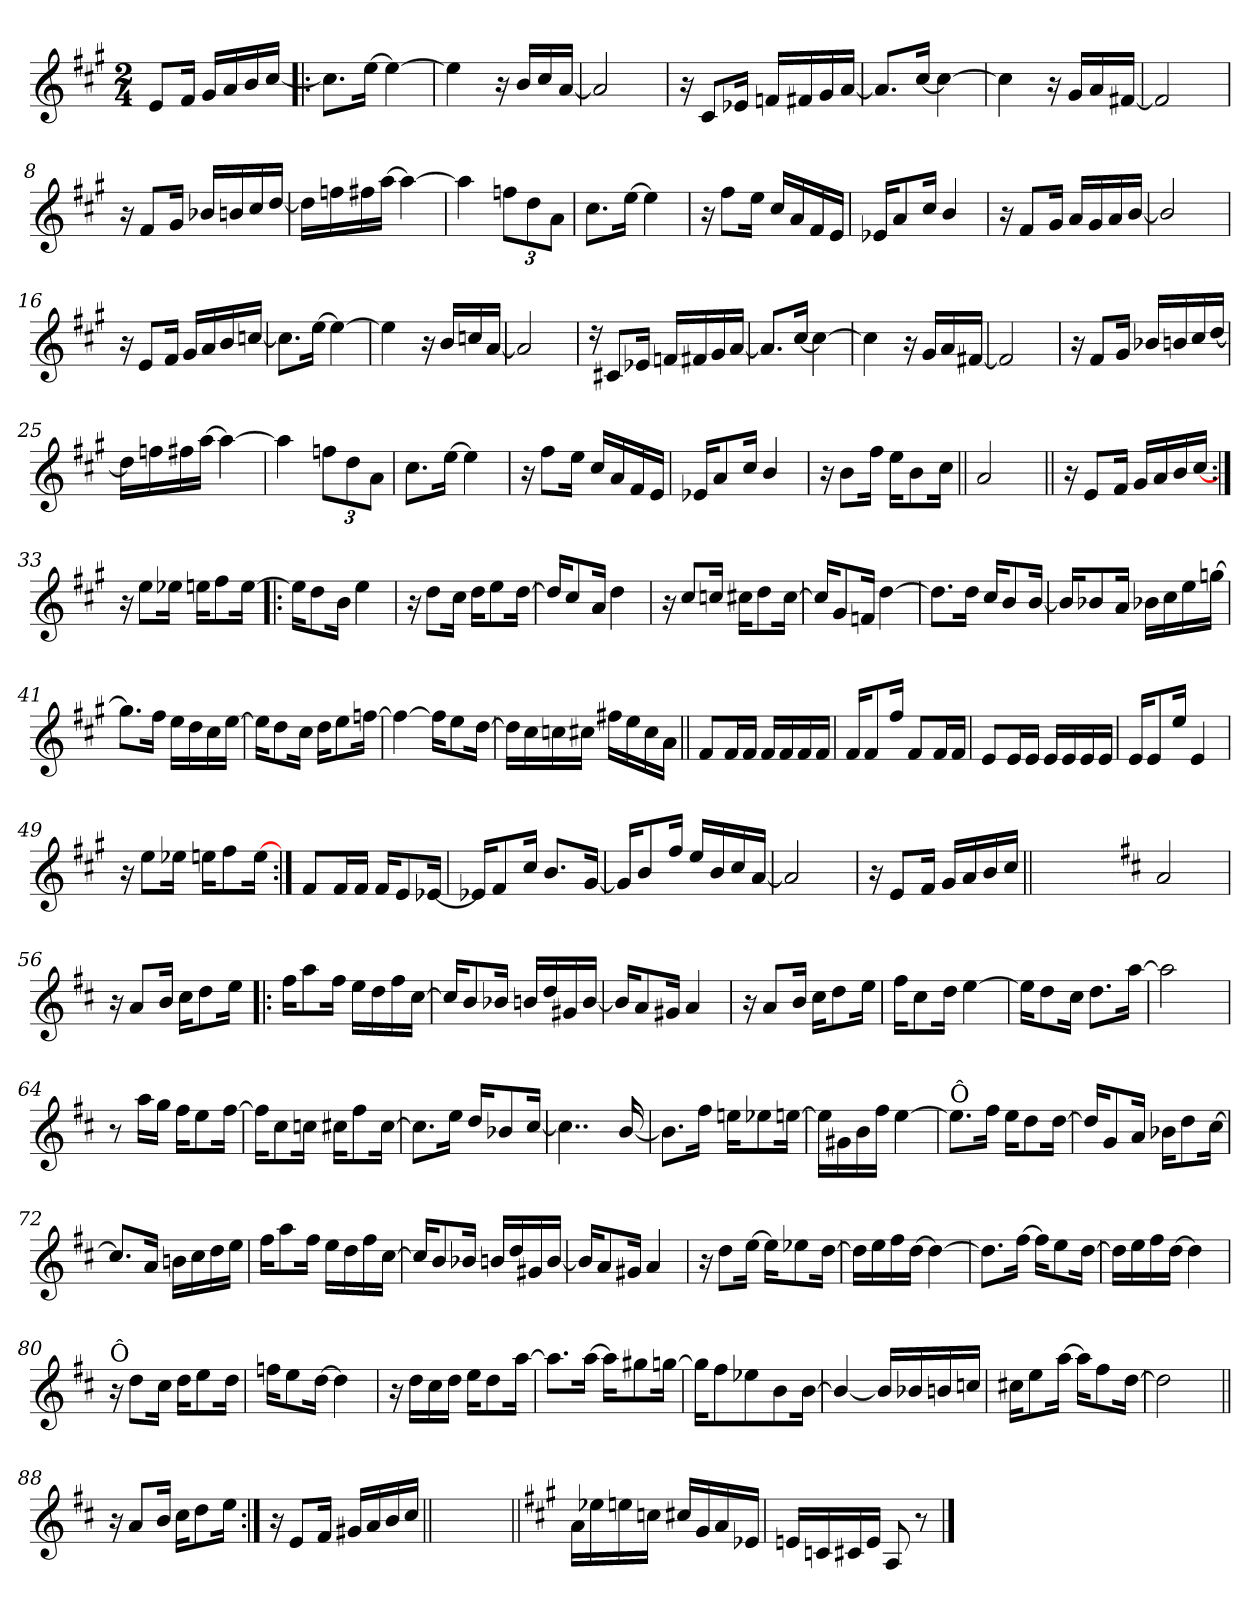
**kern
*part1
*staff1
*clefG2
*k[f#c#g#]
*A:
*M2/4
=
8e/L
16f#/Jk
16g#/LL
16a/
16b/
[16cc#/JJ
=1!|:
8.cc#\L]
[16ee\Jk
4ee\_
=2
4ee\]
16r
16b/LL
16cc#/
[16a/JJ
=3
2a/]
=4
16r
8c#/L
16e-X/Jk
16fn/LL
16f#X/
16g#/
[16a/JJ
!!LO:LB:g=z
=5
8.a/L]
[>16cc#/Jk
4cc#\_
=6
4cc#\]
16r
16g#/LL
16a/
[16f#X/JJ
=7
2f#/]
=8
16r
8f#/L
16g#/Jk
16b-X/LL
16bn/
16cc#/
[16dd/JJ
=9
16dd\LL]
16ffn\
16ff#X\
[16aa\JJ
4aa\_
!!LO:LB:g=z
=10
4aa\]
12ffn\L
12dd\
12a\J
=11
8.cc#\L
[16ee\Jk
4ee\]
=12
16r
8ff#\L
16ee\Jk
16cc#/LL
16a/
16f#/
16e/JJ
=13
16e-X/KL
8a/
16cc#/Jk
4b/
=14
16r
8f#/L
16g#/Jk
16a/LL
16g#/
16a/
[16b/JJ
=15
2b/]
!!LO:LB:g=z
=16
16r
8e/L
16f#/Jk
16g#/LL
16a/
16b/
[16ccn/JJ
=17
8.ccn\L]
[16ee\Jk
4ee\_
=18
4ee\]
16r
16b/LL
16ccn/
[16a/JJ
=19
2a/]
=20
16rcc
8c#X/L
16e-X/Jk
16fn/LL
16f#X/
16g#/
[16a/JJ
!!LO:LB:g=z
=21
8.a/L]
[>16cc#/Jk
4cc#\_
=22
4cc#\]
16r
16g#/LL
16a/
[16f#X/JJ
=23
2f#/]
=24
16r
8f#/L
16g#/Jk
16b-X/LL
16bn/
16cc#/
[16dd/JJ
=25
16dd\LL]
16ffn\
16ff#X\
[16aa\JJ
4aa\_
=26
4aa\]
12ffn\L
12dd\
12a\J
!!LO:LB:g=z
=27
8.cc#\L
[16ee\Jk
4ee\]
=28
16r
8ff#\L
16ee\Jk
16cc#/LL
16a/
16f#/
16e/JJ
=29
16e-X/KL
8a/
16cc#/Jk
4b/
=30
16r
8b\L
16ff#\Jk
16ee\KL
8b\
16cc#\Jk
=31||
2a/
=32||
16r
8e/L
16f#/Jk
16g#/LL
16a/
16b/
[16cc#/JJ
!!LO:LB:g=z
=33:|!
16r
8ee\L
16ee-X\Jk
16een\KL
8ff#\
[16ee\Jk
=34!|:
16ee\KL]
8dd\
16b\Jk
4ee\
=35
16r
8dd\L
16cc#\Jk
16dd\KL
8ee\
[16dd\Jk
=36
16dd/KL]
8cc#/
16a/Jk
4dd\
=37
16r
8cc#/L
16ccn/Jk
16cc#X\KL
8dd\
[16cc#\Jk
=38
16cc#/KL]
8g#/
16fn/Jk
[4dd\
!!LO:LB:g=z
=39
8.dd\L]
16dd\Jk
16cc#/KL
8b/
[16b/Jk
=40
16bn/KL]
8b-X/
16a/Jk
16b-X\LL
16cc#\
16ee\
[16ggn\JJ
=41
8.ggn\L]
16ff#\Jk
16ee\LL
16dd\
16cc#\
[16ee\JJ
=42
16ee\KL]
8dd\
16cc#\Jk
16dd\KL
8ee\
[16ffn\Jk
=43
4ffn\_
16ff\KL]
8ee\
[16dd\Jk
!!LO:LB:g=z
=44
16dd\LL]
16cc#\
16ccn\
16cc#X\JJ
16ff#X\LL
16ee\
16cc#\
16a\JJ
=45||
8f#/L
16f#/L
16f#/JJ
16f#/LL
16f#/
16f#/
16f#/JJ
=46
16f#/KL
8f#/
16ff#/Jk
8f#/L
16f#/L
16f#/JJ
=47
8e/L
16e/L
16e/JJ
16e/LL
16e/
16e/
16e/JJ
=48
16e/KL
8e/
16ee/Jk
4e/
=49
16r
8ee\L
16ee-X\Jk
16een\KL
8ff#\
[16ee\Jk
!!LO:PB:g=z
=50:|!
8f#/L
16f#/L
16f#/JJ
16f#/KL
8e/
[16e-X/Jk
=51
16e-X/KL]
8f#/
16cc#/Jk
8.b/L
[16g#/Jk
=52
16g#/KL]
8b/
16ff#/Jk
16ee/LL
16b/
16cc#/
[16a/JJ
=53
2a/]
=54
16r
8e/L
16f#/Jk
16g#/LL
16a/
16b/
16cc#/JJ
=54X541||
2ryy
!!LO:LB:g=z
=55-
*k[f#c#]
*D:
2a/
=56
16r
8a/L
16b/Jk
16cc#\KL
8dd\
16ee\Jk
=57!|:
16ff#\KL
8aa\
16ff#\Jk
16ee\LL
16dd\
16ff#\
[16cc#\JJ
=58
16cc#/KL]
8b/
16b-X/Jk
16bn/LL
16dd/
16g#X/
[16b/JJ
=59
16b/KL]
8a/
16g#X/Jk
4a/
!!LO:LB:g=z
=60
16r
8a/L
16b/Jk
16cc#\KL
8dd\
16ee\Jk
=61
16ff#\KL
8cc#\
16dd\Jk
[4ee\
=62
16ee\KL]
8dd\
16cc#\Jk
8.dd\L
[16aa\Jk
=63
2aa\]
=64
8r
16aa\LL
16gg\JJ
16ff#\KL
8ee\
[16ff#\Jk
!!LO:LB:g=z
=65
16ff#\KL]
8cc#\
16ccn\Jk
16cc#X\KL
8ff#\
[16cc#\Jk
=66
8.cc#\L]
16ee\Jk
16dd/KL
8b-X/
[16cc#/Jk
=67
4..cc#\]
[16b/
=68
8.b\L]
16ff#\Jk
16een\KL
8ee-X\
[16een\Jk
=69
16ee\LL]
16g#X\
16b\
16ff#\JJ
[4ee\
!!LO:LB:g=z
=70
!LO:TX:a:t=Ô
8.ee\L]
16ff#\Jk
16ee\KL
8dd\
[16dd\Jk
=71
16dd/KL]
8g/
16a/Jk
16b-X\KL
8dd\
[16cc#\Jk
=72
8.cc#/L]
16a/Jk
16bn\LL
16cc#\
16dd\
16ee\JJ
=73
16ff#\KL
8aa\
16ff#\Jk
16ee\LL
16dd\
16ff#\
[16cc#\JJ
=74
16cc#/KL]
8b/
16b-X/Jk
16bn/LL
16dd/
16g#X/
[16b/JJ
!!LO:LB:g=z
=75
16b/KL]
8a/
16g#X/Jk
4a/
=76
16r
8dd\L
[16ee\Jk
16ee\KL]
8ee-X\
[16dd\Jk
=77
16dd\LL]
16ee\
16ff#\
[16dd\JJ
4dd\_
=78
8.dd\L]
[16ff#\Jk
16ff#\KL]
8ee\
[16dd\Jk
=79
16dd\LL]
16ee\
16ff#\
[16dd\JJ
4dd\]
!!LO:LB:g=z
=80
!LO:TX:a:t=Ô
16r
8dd\L
16cc#\Jk
16dd\KL
8ee\
16dd\Jk
=81
16ffn\KL
8ee\
[16dd\Jk
4dd\]
=82
16r
16dd\LL
16cc#\
16dd\JJ
16ee\KL
8dd\
[16aa\Jk
=83
8.aa\L]
[16aa\Jk
16aa\KL]
8gg#X\
[16ggn\Jk
=84
16gg\KL]
8ff#\
8ee-X\
8b\
[16b\Jk
!!LO:LB:g=z
=85
4b/_
16b/LL]
16b-X/
16bn/
16ccn/JJ
=86
16cc#X\KL
8ee\
[16aa\Jk
16aa\KL]
8ff#\
[16dd\Jk
=87
2dd\]
=88||
16r
8a/L
16b/Jk
16cc#\KL
8dd\
16ee\Jk
=89:|!
16r
8e/L
16f#/Jk
16g#X/LL
16a/
16b/
16cc#/JJ
=89X892||
2ryy
!!LO:LB:g=z
=90||
*k[f#c#g#]
*A:
16a\LL
16ee-X\
16een\
16ccn\JJ
16cc#X/LL
16g#/
16a/
16e-X/JJ
=91
16en/LL
16cn/
16c#X/
16e/JJ
8A/
8r
==
*-
